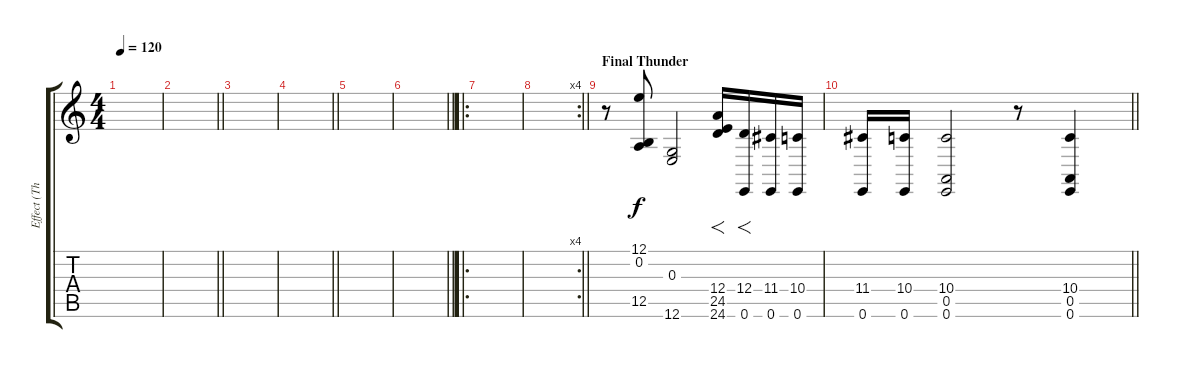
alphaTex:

\track ("Effect (Thunder)" "Effect (Th") {instrument gunshot}
\staff {score tabs}
\tuning (E4 B3 G3 D3 A2 E2) {hide}
\ts (4 4)
\tempo 120
\clef g2
\ks c
|
\barLineRight lightlight
|
|
\barLineRight lightlight
|
|
\barLineRight lightlight
|
\ro
|
\rc 4
\barLineRight lightlight
|
\section ("" "Final Thunder")
r.8 (12.1 0.2 12.5).8 (0.3 12.6).2 (12.4 24.5 24.6).16{f} (12.4 0.6).16{f} (11.4 0.6).16 (10.4 0.6).16 |
\barLineRight lightlight
(11.4 0.6).16 (10.4 0.6).16 (10.4 0.5 0.6).2 r.8 (10.4 0.5 0.6).4
